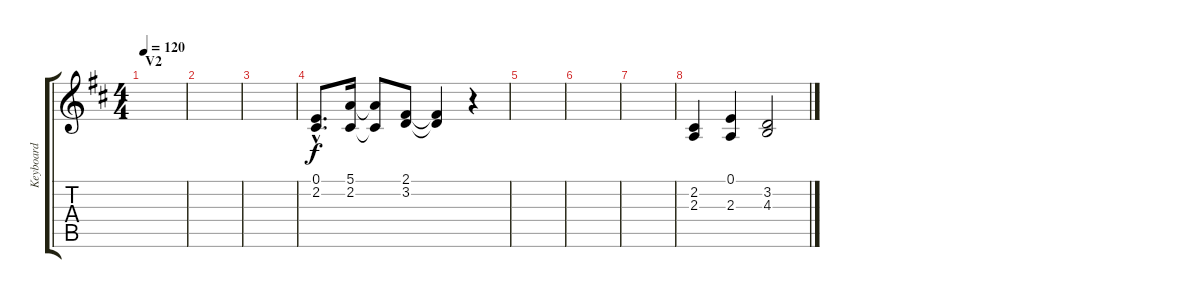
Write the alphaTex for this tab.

\track ("Keyboard" "Keyboard") {instrument electricpiano2}
\staff {score tabs}
\tuning (E4 B3 G3 D3 A2 E2) {hide}
\ts (4 4)
\section ("" "V2")
\tempo 120
\clef g2
\ks d
|
|
|
(0.1{hac} 2.2{hac}).8{d} (5.1 2.2).16 (5.1{t} 2.2{t}).8 (2.1 3.2).8 (2.1{t} 3.2{t}).4 r.4 |
|
|
|
(2.2 2.3).4 (0.1 2.3).4 (3.2 4.3).2
